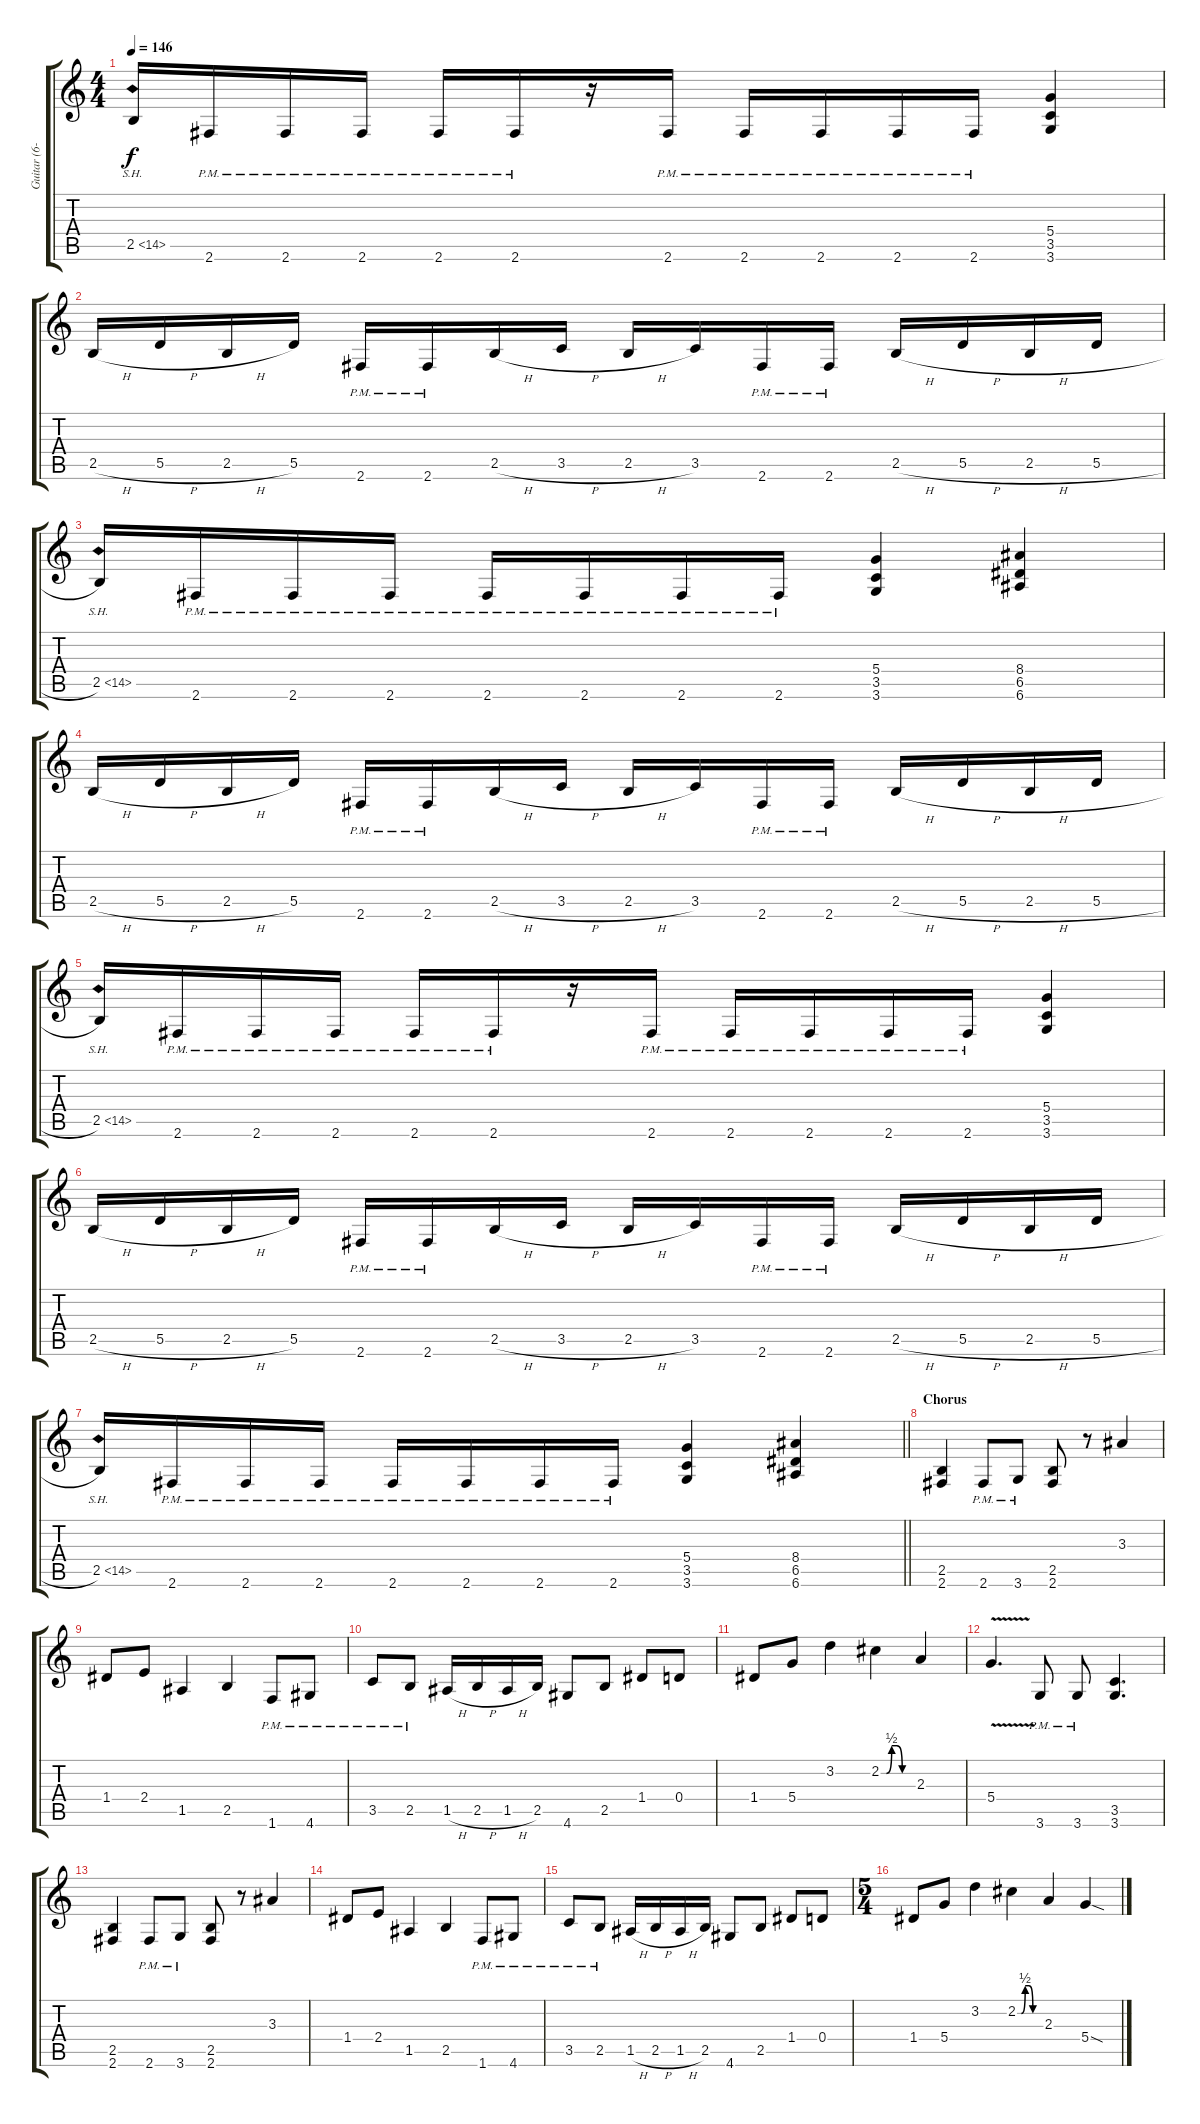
\track ("Guitar (6-string)" "Guitar (6-") {instrument distortionguitar}
\staff {score tabs}
\tuning (E4 B3 G3 D3 A2 E2) {hide}
\ts (4 4)
\tempo 146
\clef g2
\ks c
2.5{sh 12}.16{dy f} 2.6{pm}.16 2.6{pm}.16 2.6{pm}.16 2.6{pm}.16 2.6{pm}.16 r.16 2.6{pm}.16 2.6{pm}.16 2.6{pm}.16 2.6{pm}.16 2.6{pm}.16 (5.4 3.5 3.6).4 |
2.5{h}.16 5.5{h}.16 2.5{h}.16 5.5.16 2.6{pm}.16 2.6{pm}.16 2.5{h}.16 3.5{h}.16 2.5{h}.16 3.5.16 2.6{pm}.16 2.6{pm}.16 2.5{h}.16 5.5{h}.16 2.5{h}.16 5.5{h}.16 |
2.5{sh 12}.16 2.6{pm}.16 2.6{pm}.16 2.6{pm}.16 2.6{pm}.16 2.6{pm}.16 2.6{pm}.16 2.6{pm}.16 (5.4 3.5 3.6).4 (8.4 6.5 6.6).4 |
2.5{h}.16 5.5{h}.16 2.5{h}.16 5.5.16 2.6{pm}.16 2.6{pm}.16 2.5{h}.16 3.5{h}.16 2.5{h}.16 3.5.16 2.6{pm}.16 2.6{pm}.16 2.5{h}.16 5.5{h}.16 2.5{h}.16 5.5{h}.16 |
2.5{sh 12}.16 2.6{pm}.16 2.6{pm}.16 2.6{pm}.16 2.6{pm}.16 2.6{pm}.16 r.16 2.6{pm}.16 2.6{pm}.16 2.6{pm}.16 2.6{pm}.16 2.6{pm}.16 (5.4 3.5 3.6).4 |
2.5{h}.16 5.5{h}.16 2.5{h}.16 5.5.16 2.6{pm}.16 2.6{pm}.16 2.5{h}.16 3.5{h}.16 2.5{h}.16 3.5.16 2.6{pm}.16 2.6{pm}.16 2.5{h}.16 5.5{h}.16 2.5{h}.16 5.5{h}.16 |
\barLineRight lightlight
2.5{sh 12}.16 2.6{pm}.16 2.6{pm}.16 2.6{pm}.16 2.6{pm}.16 2.6{pm}.16 2.6{pm}.16 2.6{pm}.16 (5.4 3.5 3.6).4 (8.4 6.5 6.6).4 |
\section ("" "Chorus")
(2.5 2.6).4 2.6{pm}.8 3.6{pm}.8 (2.5 2.6).8 r.8 3.3.4 |
1.4.8 2.4.8 1.5.4 2.5.4 1.6{pm}.8 4.6{pm}.8 |
3.5{pm}.8 2.5{pm}.8 1.5{h}.16 2.5{h}.16 1.5{h}.16 2.5.16 4.6.8 2.5.8 1.4.8 0.4.8 |
1.4.8 5.4.8 3.2.4 2.2{be (custom 0 0 10 0 20 2 30 2 40 0 60 0)}.4 2.3.4 |
5.4{v}.4{d} 3.6{pm}.8 3.6{pm}.8 (3.5 3.6).4{d} |
(2.5 2.6).4 2.6{pm}.8 3.6{pm}.8 (2.5 2.6).8 r.8 3.3.4 |
1.4.8 2.4.8 1.5.4 2.5.4 1.6{pm}.8 4.6{pm}.8 |
3.5{pm}.8 2.5{pm}.8 1.5{h}.16 2.5{h}.16 1.5{h}.16 2.5.16 4.6.8 2.5.8 1.4.8 0.4.8 |
\ts (5 4)
1.4.8 5.4.8 3.2.4 2.2{be (custom 0 0 10 0 20 2 30 2 40 0 60 0)}.4 2.3.4 5.4{sod}.4
